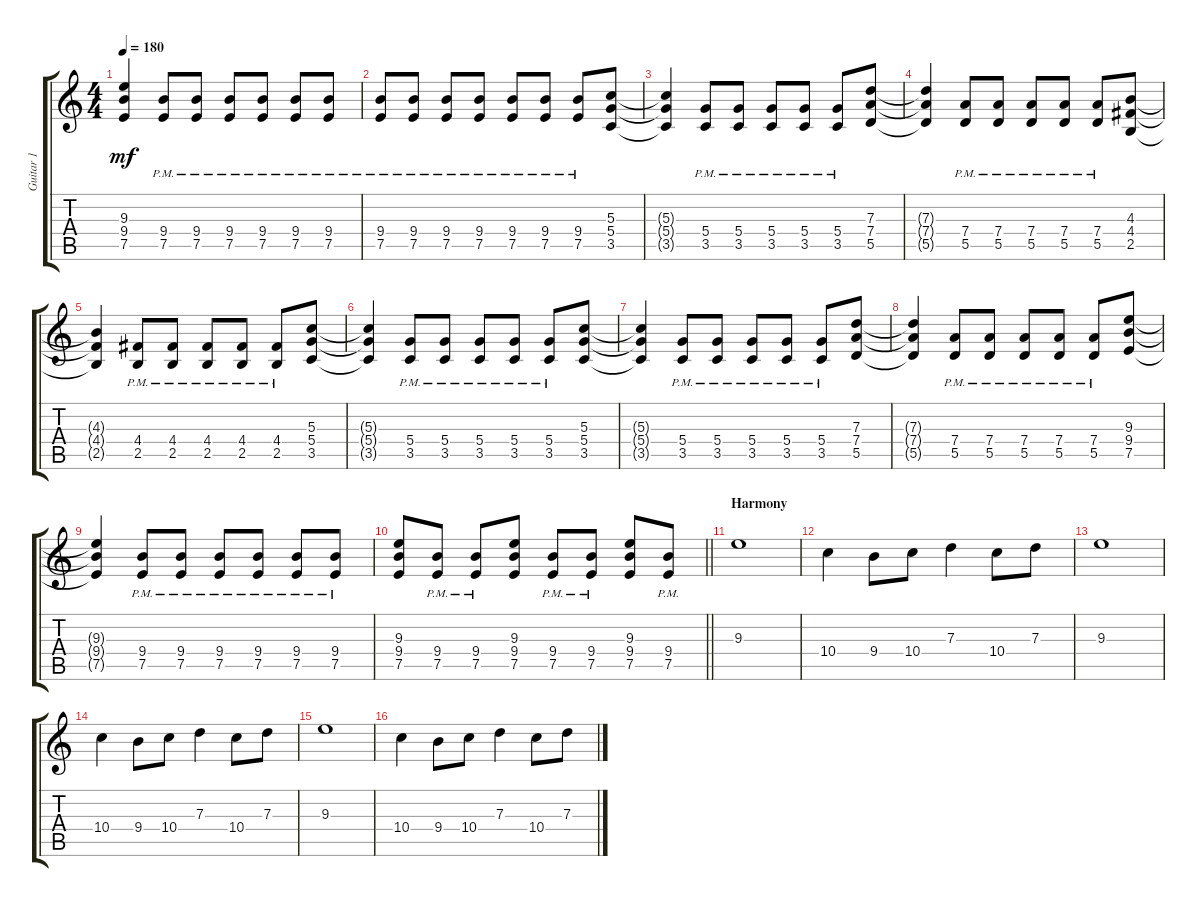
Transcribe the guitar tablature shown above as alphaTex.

\track ("Guitar 1" "Guitar 1") {instrument electricguitarjazz}
\staff {score tabs}
\tuning (E4 B3 G3 D3 A2 E2) {hide}
\ts (4 4)
\tempo 180
\clef g2
\ks c
(9.3{t} 9.4{t} 7.5{t}).4{dy mf} (9.4{pm} 7.5{pm}).8 (9.4{pm} 7.5{pm}).8 (9.4{pm} 7.5{pm}).8 (9.4{pm} 7.5{pm}).8 (9.4{pm} 7.5{pm}).8 (9.4{pm} 7.5{pm}).8 |
(9.4{pm} 7.5{pm}).8 (9.4{pm} 7.5{pm}).8 (9.4{pm} 7.5{pm}).8 (9.4{pm} 7.5{pm}).8 (9.4{pm} 7.5{pm}).8 (9.4{pm} 7.5{pm}).8 (9.4{pm} 7.5{pm}).8 (5.3 5.4 3.5).8 |
(5.3{t} 5.4{t} 3.5{t}).4 (5.4{pm} 3.5{pm}).8 (5.4{pm} 3.5{pm}).8 (5.4{pm} 3.5{pm}).8 (5.4{pm} 3.5{pm}).8 (5.4{pm} 3.5{pm}).8 (7.3 7.4 5.5).8 |
(7.3{t} 7.4{t} 5.5{t}).4 (7.4{pm} 5.5{pm}).8 (7.4{pm} 5.5{pm}).8 (7.4{pm} 5.5{pm}).8 (7.4{pm} 5.5{pm}).8 (7.4{pm} 5.5{pm}).8 (4.3 4.4 2.5).8 |
(4.3{t} 4.4{t} 2.5{t}).4 (4.4{pm} 2.5{pm}).8 (4.4{pm} 2.5{pm}).8 (4.4{pm} 2.5{pm}).8 (4.4{pm} 2.5{pm}).8 (4.4{pm} 2.5{pm}).8 (5.3 5.4 3.5).8 |
(5.3{t} 5.4{t} 3.5{t}).4 (5.4{pm} 3.5{pm}).8 (5.4{pm} 3.5{pm}).8 (5.4{pm} 3.5{pm}).8 (5.4{pm} 3.5{pm}).8 (5.4{pm} 3.5{pm}).8 (5.3 5.4 3.5).8 |
(5.3{t} 5.4{t} 3.5{t}).4 (5.4{pm} 3.5{pm}).8 (5.4{pm} 3.5{pm}).8 (5.4{pm} 3.5{pm}).8 (5.4{pm} 3.5{pm}).8 (5.4{pm} 3.5{pm}).8 (7.3 7.4 5.5).8 |
(7.3{t} 7.4{t} 5.5{t}).4 (7.4{pm} 5.5{pm}).8 (7.4{pm} 5.5{pm}).8 (7.4{pm} 5.5{pm}).8 (7.4{pm} 5.5{pm}).8 (7.4{pm} 5.5{pm}).8 (9.3 9.4 7.5).8 |
(9.3{t} 9.4{t} 7.5{t}).4 (9.4{pm} 7.5{pm}).8 (9.4{pm} 7.5{pm}).8 (9.4{pm} 7.5{pm}).8 (9.4{pm} 7.5{pm}).8 (9.4{pm} 7.5{pm}).8 (9.4{pm} 7.5{pm}).8 |
\barLineRight lightlight
(9.3 9.4 7.5).8 (9.4{pm} 7.5{pm}).8 (9.4{pm} 7.5{pm}).8 (9.3 9.4 7.5).8 (9.4{pm} 7.5{pm}).8 (9.4{pm} 7.5{pm}).8 (9.3 9.4 7.5).8 (9.4{pm} 7.5{pm}).8 |
\section ("" "Harmony")
9.3.1 |
10.4.4 9.4.8 10.4.8 7.3.4 10.4.8 7.3.8 |
9.3.1 |
10.4.4 9.4.8 10.4.8 7.3.4 10.4.8 7.3.8 |
9.3.1 |
10.4.4 9.4.8 10.4.8 7.3.4 10.4.8 7.3.8
